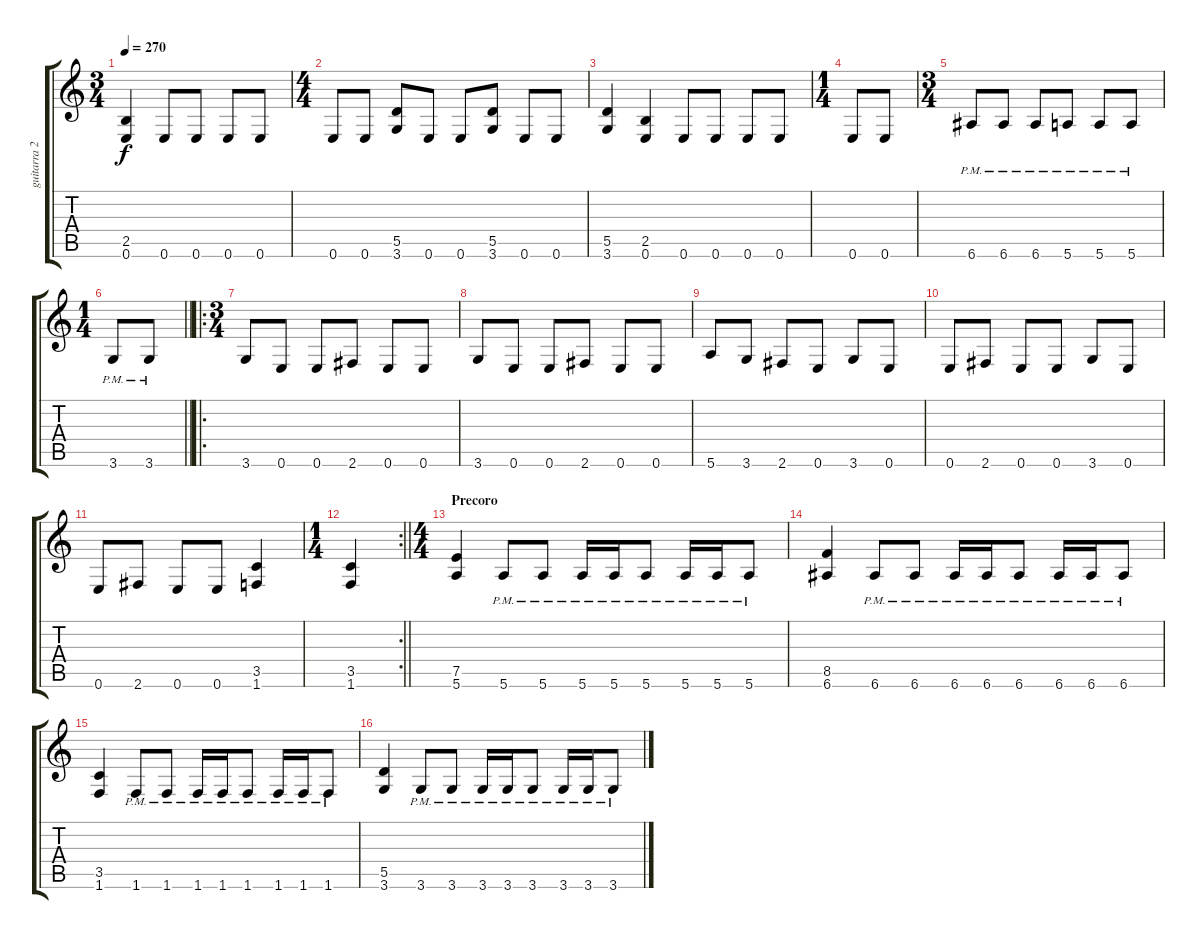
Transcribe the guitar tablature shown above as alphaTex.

\track ("guitarra 2" "guitarra 2") {instrument overdrivenguitar}
\staff {score tabs}
\tuning (E4 B3 G3 D3 A2 E2) {hide}
\ts (3 4)
\tempo 270
\clef g2
\ks c
(2.5 0.6).4{dy f} 0.6.8 0.6.8 0.6.8 0.6.8 |
\ts (4 4)
0.6.8 0.6.8 (5.5 3.6).8 0.6.8 0.6.8 (5.5 3.6).8 0.6.8 0.6.8 |
(5.5 3.6).4 (2.5 0.6).4 0.6.8 0.6.8 0.6.8 0.6.8 |
\ts (1 4)
0.6.8 0.6.8 |
\ts (3 4)
6.6{pm}.8 6.6{pm}.8 6.6{pm}.8 5.6{pm}.8 5.6{pm}.8 5.6{pm}.8 |
\ts (1 4)
\barLineRight lightlight
3.6{pm}.8 3.6{pm}.8 |
\ro
\ts (3 4)
3.6.8 0.6.8 0.6.8 2.6.8 0.6.8 0.6.8 |
3.6.8 0.6.8 0.6.8 2.6.8 0.6.8 0.6.8 |
5.6.8 3.6.8 2.6.8 0.6.8 3.6.8 0.6.8 |
0.6.8 2.6.8 0.6.8 0.6.8 3.6.8 0.6.8 |
0.6.8 2.6.8 0.6.8 0.6.8 (3.5 1.6).4 |
\rc 2
\ts (1 4)
\barLineRight lightlight
(3.5 1.6).4 |
\ts (4 4)
\section ("" "Precoro")
(7.5 5.6).4 5.6{pm}.8 5.6{pm}.8 5.6{pm}.16 5.6{pm}.16 5.6{pm}.8 5.6{pm}.16 5.6{pm}.16 5.6{pm}.8 |
(8.5 6.6).4 6.6{pm}.8 6.6{pm}.8 6.6{pm}.16 6.6{pm}.16 6.6{pm}.8 6.6{pm}.16 6.6{pm}.16 6.6{pm}.8 |
(3.5 1.6).4 1.6{pm}.8 1.6{pm}.8 1.6{pm}.16 1.6{pm}.16 1.6{pm}.8 1.6{pm}.16 1.6{pm}.16 1.6{pm}.8 |
(5.5 3.6).4 3.6{pm}.8 3.6{pm}.8 3.6{pm}.16 3.6{pm}.16 3.6{pm}.8 3.6{pm}.16 3.6{pm}.16 3.6{pm}.8
